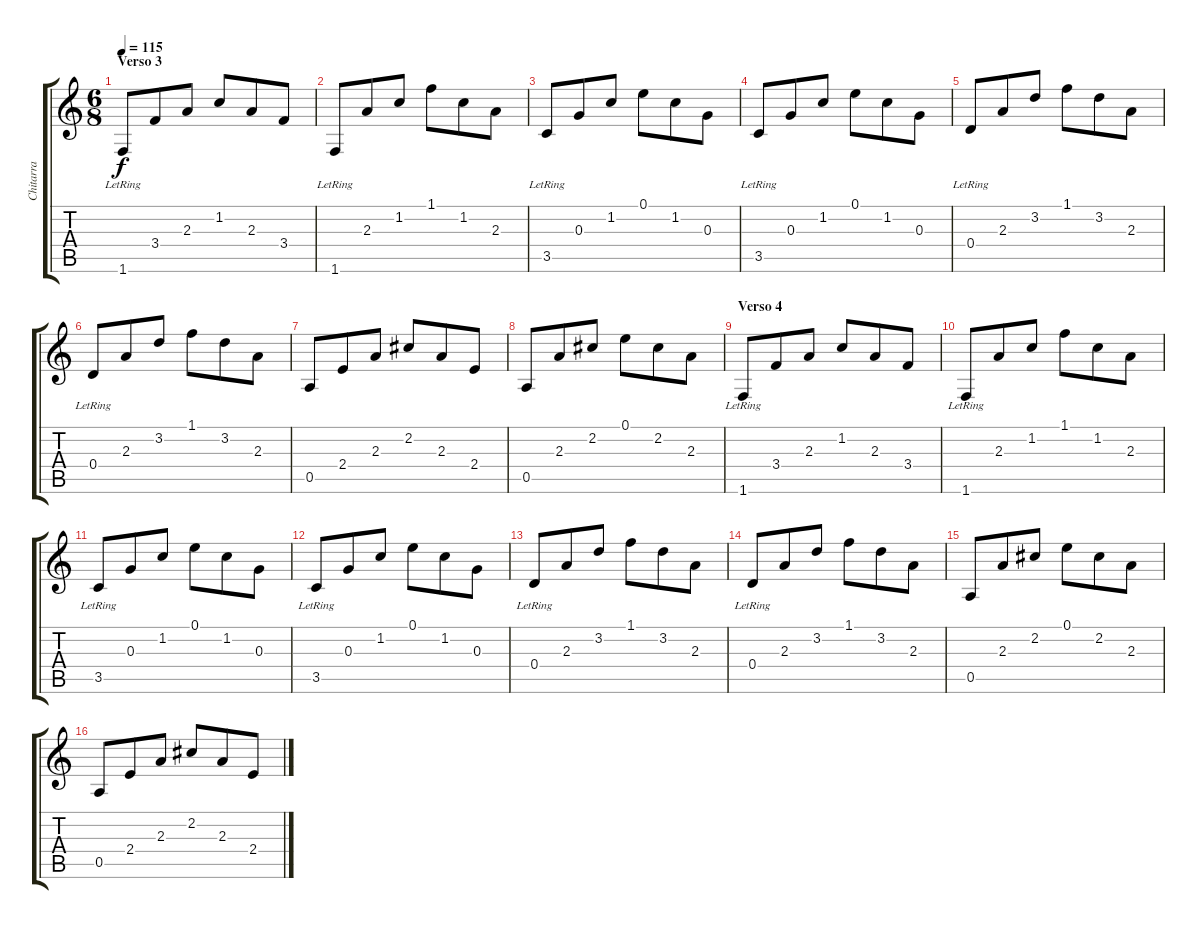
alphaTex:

\track ("Chitarra" "Chitarra") {instrument acousticguitarnylon}
\staff {score tabs}
\tuning (E4 B3 G3 D3 A2 E2) {hide}
\ts (6 8)
\section ("" "Verso 3")
\tempo 115
\clef g2
\ks c
1.6{lr}.8{dy f} 3.4.8 2.3.8 1.2.8 2.3.8 3.4.8 |
1.6{lr}.8 2.3.8 1.2.8 1.1.8 1.2.8 2.3.8 |
3.5{lr}.8 0.3.8 1.2.8 0.1.8 1.2.8 0.3.8 |
3.5{lr}.8 0.3.8 1.2.8 0.1.8 1.2.8 0.3.8 |
0.4{lr}.8 2.3.8 3.2.8 1.1.8 3.2.8 2.3.8 |
0.4{lr}.8 2.3.8 3.2.8 1.1.8 3.2.8 2.3.8 |
0.5.8 2.4.8 2.3.8 2.2.8 2.3.8 2.4.8 |
0.5.8 2.3.8 2.2.8 0.1.8 2.2.8 2.3.8 |
\section ("" "Verso 4")
1.6{lr}.8 3.4.8 2.3.8 1.2.8 2.3.8 3.4.8 |
1.6{lr}.8 2.3.8 1.2.8 1.1.8 1.2.8 2.3.8 |
3.5{lr}.8 0.3.8 1.2.8 0.1.8 1.2.8 0.3.8 |
3.5{lr}.8 0.3.8 1.2.8 0.1.8 1.2.8 0.3.8 |
0.4{lr}.8 2.3.8 3.2.8 1.1.8 3.2.8 2.3.8 |
0.4{lr}.8 2.3.8 3.2.8 1.1.8 3.2.8 2.3.8 |
0.5.8 2.3.8 2.2.8 0.1.8 2.2.8 2.3.8 |
0.5.8 2.4.8 2.3.8 2.2.8 2.3.8 2.4.8
